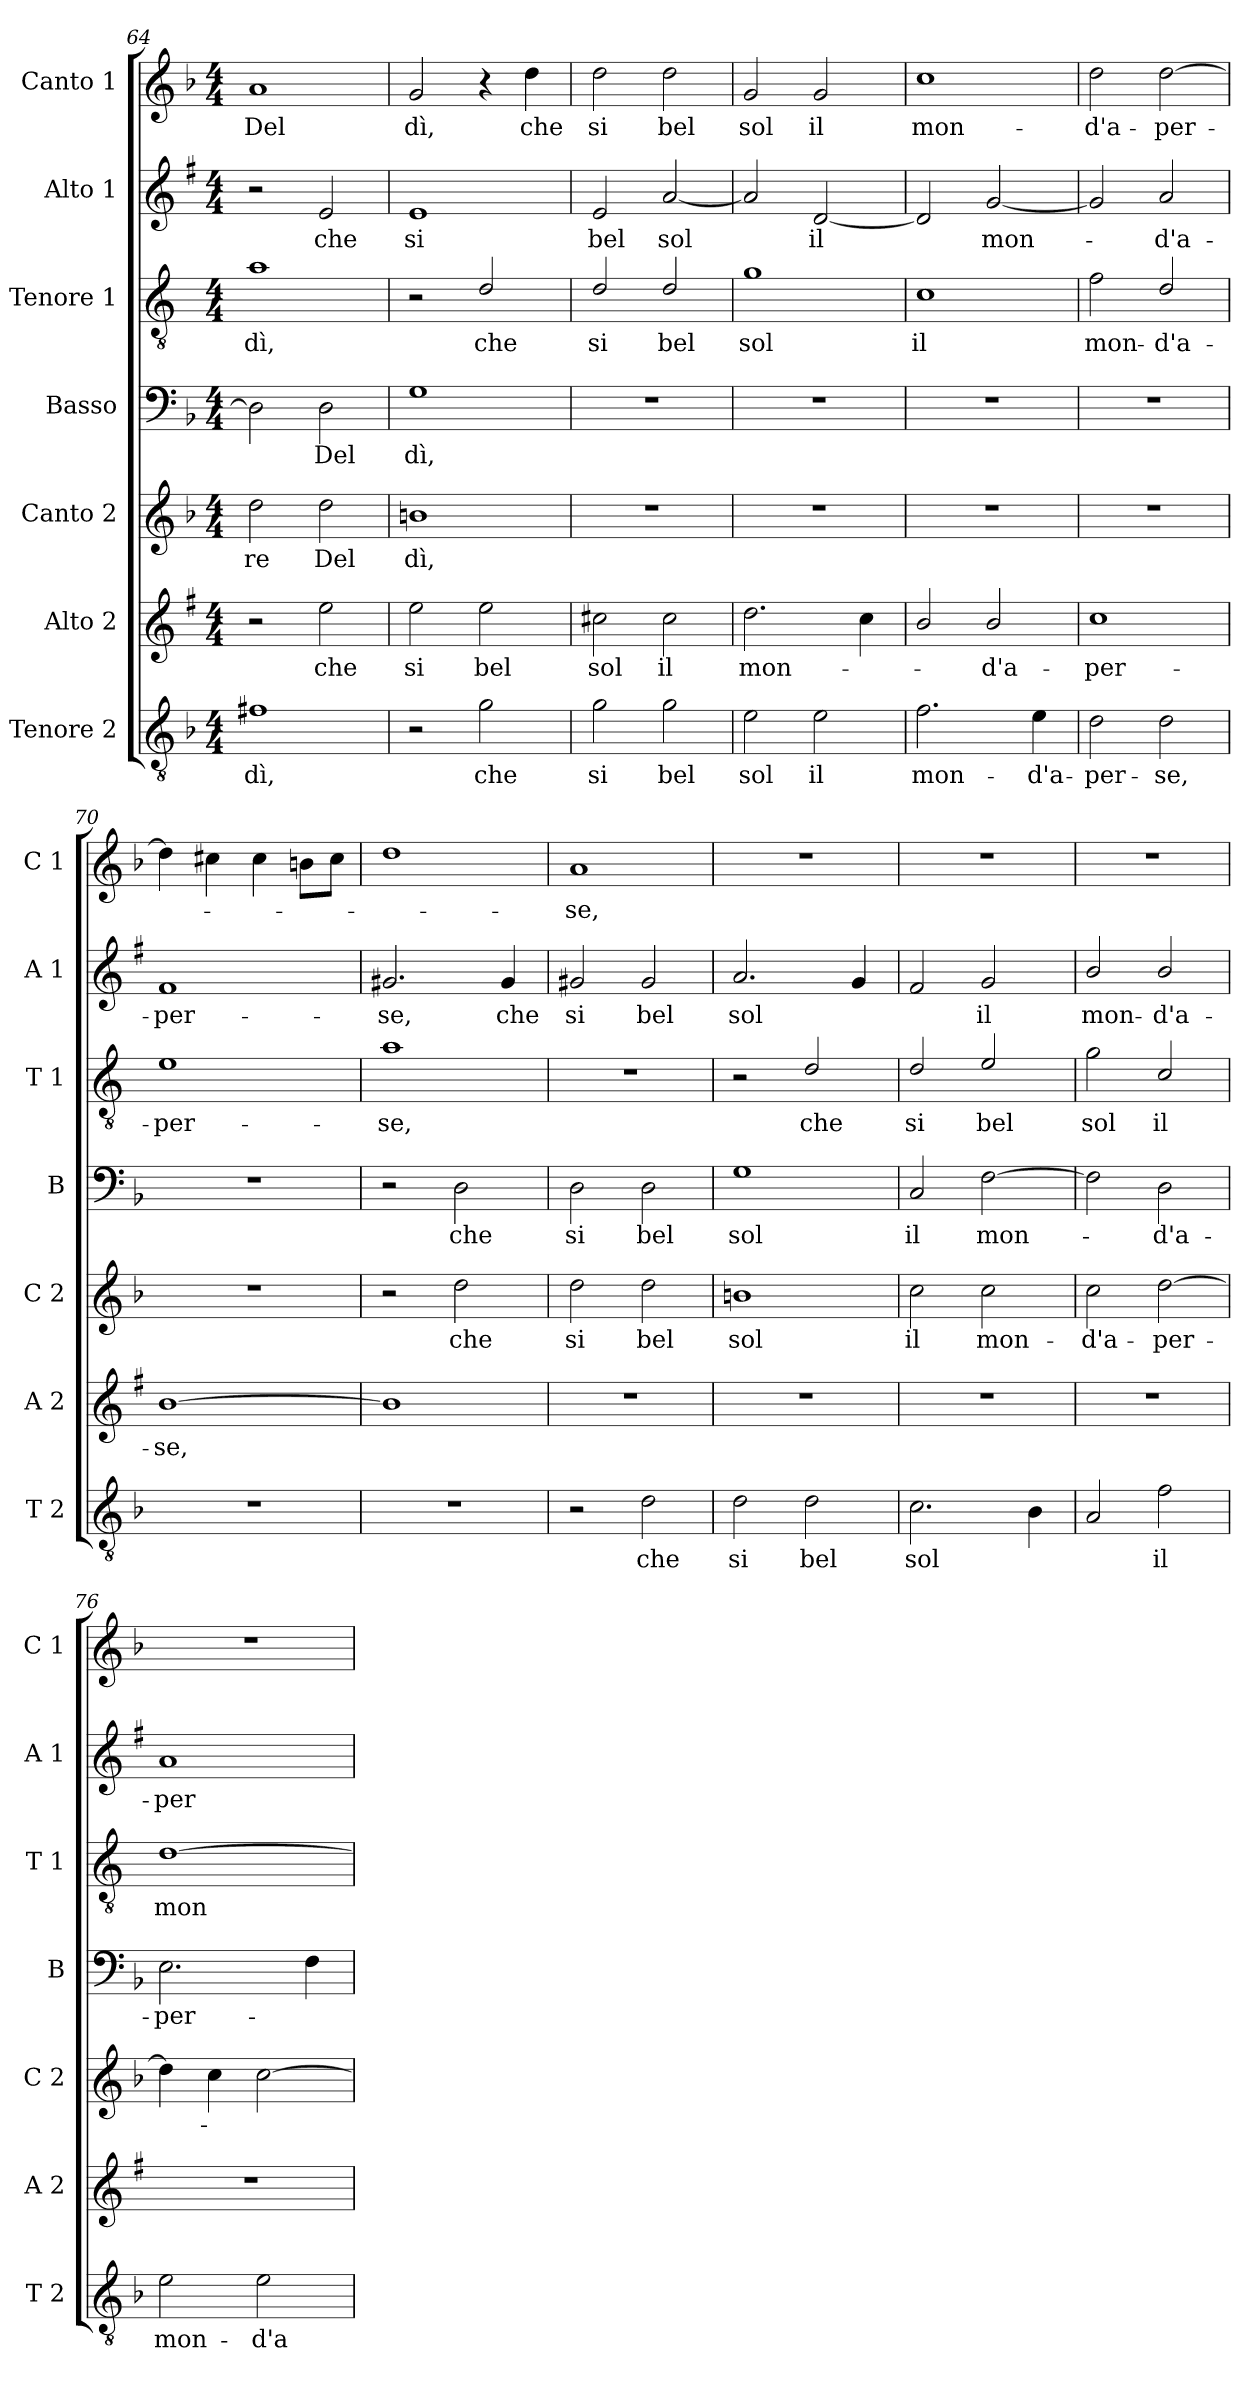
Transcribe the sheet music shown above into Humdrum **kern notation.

**kern	**text	**kern	**text	**kern	**text	**kern	**text	**kern	**text	**kern	**text	**kern	**text
*part7	*part7	*part6	*part6	*part5	*part5	*part4	*part4	*part3	*part3	*part2	*part2	*part1	*part1
*staff7	*staff7	*staff6	*staff6	*staff5	*staff5	*staff4	*staff4	*staff3	*staff3	*staff2	*staff2	*staff1	*staff1
*I"Tenore 2	*	*I"Alto 2	*	*I"Canto 2	*	*I"Basso	*	*I"Tenore 1	*	*I"Alto 1	*	*I"Canto 1	*
*I'T 2	*	*I'A 2	*	*I'C 2	*	*I'B	*	*I'T 1	*	*I'A 1	*	*I'C 1	*
*clefGv2	*	*clefG2	*	*clefG2	*	*clefF4	*	*clefGv2	*	*clefG2	*	*clefG2	*
*	*	*ITrd1c2	*	*	*	*	*	*ITrd4c7	*	*ITrd1c2	*	*	*
*k[b-]	*	*k[b-]	*	*k[b-]	*	*k[b-]	*	*k[b-]	*	*k[b-]	*	*k[b-]	*
*F:	*	*F:	*	*F:	*	*F:	*	*F:	*	*F:	*	*F:	*
*M4/4	*	*M4/4	*	*M4/4	*	*M4/4	*	*M4/4	*	*M4/4	*	*M4/4	*
=64	=64	=64	=64	=64	=64	=64	=64	=64	=64	=64	=64	=64	=64
!	!LO:LY:b	!	!	!	!LO:LY:b	!	!	!	!LO:LY:b	!	!	!	!LO:LY:b
1f#X	dì,	2r	.	2dd\	-re	2D\]	.	1d	dì,	2r	.	1a	Del
!	!	!	!LO:LY:b	!	!LO:LY:b	!	!LO:LY:b	!	!	!	!LO:LY:b	!	!
.	.	2dd\	che	2dd\	Del	2D\	Del	.	.	2d/	che	.	.
=65	=65	=65	=65	=65	=65	=65	=65	=65	=65	=65	=65	=65	=65
!	!	!	!LO:LY:b	!	!LO:LY:b	!	!LO:LY:b	!	!	!	!LO:LY:b	!	!LO:LY:b
2r	.	2dd\	si	1bn	dì,	1G	dì,	2r	.	1d	si	2g/	dì,
!	!LO:LY:b	!	!LO:LY:b	!	!	!	!	!	!LO:LY:b	!	!	!	!
2g\	che	2dd\	bel	.	.	.	.	2G/	che	.	.	4r	.
!	!	!	!	!	!	!	!	!	!	!	!	!	!LO:LY:b
.	.	.	.	.	.	.	.	.	.	.	.	4dd\	che
=66	=66	=66	=66	=66	=66	=66	=66	=66	=66	=66	=66	=66	=66
!	!LO:LY:b	!	!LO:LY:b	!	!	!	!	!	!LO:LY:b	!	!LO:LY:b	!	!LO:LY:b
2g\	si	2bn\	sol	1r	.	1r	.	2G/	si	2d/	bel	2dd\	si
!	!LO:LY:b	!	!LO:LY:b	!	!	!	!	!	!LO:LY:b	!	!LO:LY:b	!	!LO:LY:b
2g\	bel	2b\	il	.	.	.	.	2G/	bel	[2g/	sol	2dd\	bel
!!LO:LB:g=z
=67	=67	=67	=67	=67	=67	=67	=67	=67	=67	=67	=67	=67	=67
!	!LO:LY:b	!	!LO:LY:b	!	!	!	!	!	!LO:LY:b	!	!	!	!LO:LY:b
2e\	sol	2.cc\	mon-	1r	.	1r	.	1c	sol	2g/]	.	2g/	sol
!	!LO:LY:b	!	!	!	!	!	!	!	!	!	!LO:LY:b	!	!LO:LY:b
2e\	il	.	.	.	.	.	.	.	.	[2c/	il	2g/	il
.	.	4b-\	.	.	.	.	.	.	.	.	.	.	.
=68	=68	=68	=68	=68	=68	=68	=68	=68	=68	=68	=68	=68	=68
!	!LO:LY:b	!	!	!	!	!	!	!	!LO:LY:b	!	!	!	!LO:LY:b
2.f\	mon-	2a/	.	1r	.	1r	.	1F	il	2c/]	.	1cc	mon-
!	!	!	!LO:LY:b	!	!	!	!	!	!	!	!LO:LY:b	!	!
.	.	2a/	-d'a-	.	.	.	.	.	.	[2f/	mon-	.	.
!	!LO:LY:b	!	!	!	!	!	!	!	!	!	!	!	!
4e\	-d'a-	.	.	.	.	.	.	.	.	.	.	.	.
=69	=69	=69	=69	=69	=69	=69	=69	=69	=69	=69	=69	=69	=69
!	!LO:LY:b	!	!LO:LY:b	!	!	!	!	!	!LO:LY:b	!	!	!	!LO:LY:b
2d\	-per-	1b-	-per-	1r	.	1r	.	2B-\	mon-	2f/]	.	2dd\	-d'a-
!	!LO:LY:b	!	!	!	!	!	!	!	!LO:LY:b	!	!LO:LY:b	!	!LO:LY:b
2d\	-se,	.	.	.	.	.	.	2G/	-d'a-	2g/	-d'a-	[2dd\	-per-
=70	=70	=70	=70	=70	=70	=70	=70	=70	=70	=70	=70	=70	=70
!	!	!	!LO:LY:b	!	!	!	!	!	!LO:LY:b	!	!LO:LY:b	!	!
1r	.	[1a	-se,	1r	.	1r	.	1A	-per-	1e	-per-	4dd\]	.
.	.	.	.	.	.	.	.	.	.	.	.	4cc#X\	.
.	.	.	.	.	.	.	.	.	.	.	.	4cc#\	.
.	.	.	.	.	.	.	.	.	.	.	.	8bn\L	.
.	.	.	.	.	.	.	.	.	.	.	.	8cc#\J	.
=71	=71	=71	=71	=71	=71	=71	=71	=71	=71	=71	=71	=71	=71
!	!	!	!	!	!	!	!	!	!LO:LY:b	!	!LO:LY:b	!	!
1r	.	1a]	.	2r	.	2r	.	1d	-se,	2.f#X/	-se,	1dd	.
!	!	!	!	!	!LO:LY:b	!	!LO:LY:b	!	!	!	!	!	!
.	.	.	.	2dd\	che	2D\	che	.	.	.	.	.	.
!	!	!	!	!	!	!	!	!	!	!	!LO:LY:b	!	!
.	.	.	.	.	.	.	.	.	.	4f#/	che	.	.
=72	=72	=72	=72	=72	=72	=72	=72	=72	=72	=72	=72	=72	=72
!	!	!	!	!	!LO:LY:b	!	!LO:LY:b	!	!	!	!LO:LY:b	!	!LO:LY:b
2r	.	1r	.	2dd\	si	2D\	si	1r	.	2f#X/	si	1a	-se,
!	!LO:LY:b	!	!	!	!LO:LY:b	!	!LO:LY:b	!	!	!	!LO:LY:b	!	!
2d\	che	.	.	2dd\	bel	2D\	bel	.	.	2f#/	bel	.	.
=73	=73	=73	=73	=73	=73	=73	=73	=73	=73	=73	=73	=73	=73
!	!LO:LY:b	!	!	!	!LO:LY:b	!	!LO:LY:b	!	!	!	!LO:LY:b	!	!
2d\	si	1r	.	1bn	sol	1G	sol	2r	.	2.g/	sol	1r	.
!	!LO:LY:b	!	!	!	!	!	!	!	!LO:LY:b	!	!	!	!
2d\	bel	.	.	.	.	.	.	2G/	che	.	.	.	.
.	.	.	.	.	.	.	.	.	.	4f/	.	.	.
!!LO:PB:g=z
=74	=74	=74	=74	=74	=74	=74	=74	=74	=74	=74	=74	=74	=74
!	!LO:LY:b	!	!	!	!LO:LY:b	!	!LO:LY:b	!	!LO:LY:b	!	!	!	!
2.c\	sol	1r	.	2cc\	il	2C/	il	2G/	si	2e/	.	1r	.
!	!	!	!	!	!LO:LY:b	!	!LO:LY:b	!	!LO:LY:b	!	!LO:LY:b	!	!
.	.	.	.	2cc\	mon-	[2F\	mon-	2A/	bel	2f/	il	.	.
4B-\	.	.	.	.	.	.	.	.	.	.	.	.	.
=75	=75	=75	=75	=75	=75	=75	=75	=75	=75	=75	=75	=75	=75
!	!	!	!	!	!LO:LY:b	!	!	!	!LO:LY:b	!	!LO:LY:b	!	!
2A/	.	1r	.	2cc\	-d'a-	2F\]	.	2c\	sol	2a/	mon-	1r	.
!	!LO:LY:b	!	!	!	!LO:LY:b	!	!LO:LY:b	!	!LO:LY:b	!	!LO:LY:b	!	!
2f\	il	.	.	[2dd\	-per-	2D\	-d'a-	2F/	il	2a/	-d'a-	.	.
=76	=76	=76	=76	=76	=76	=76	=76	=76	=76	=76	=76	=76	=76
!	!LO:LY:b	!	!	!	!	!	!LO:LY:b	!	!LO:LY:b	!	!LO:LY:b	!	!
2e\	mon-	1r	.	4dd\]	.	2.E\	-per-	[1G	mon-	1g	-per-	1r	.
.	.	.	.	4cc\	.	.	.	.	.	.	.	.	.
!	!LO:LY:b	!	!	!	!	!	!	!	!	!	!	!	!
2e\	-d'a-	.	.	[2cc\	.	.	.	.	.	.	.	.	.
.	.	.	.	.	.	4F\	.	.	.	.	.	.	.
=	=	=	=	=	=	=	=	=	=	=	=	=	=
*-	*-	*-	*-	*-	*-	*-	*-	*-	*-	*-	*-	*-	*-
